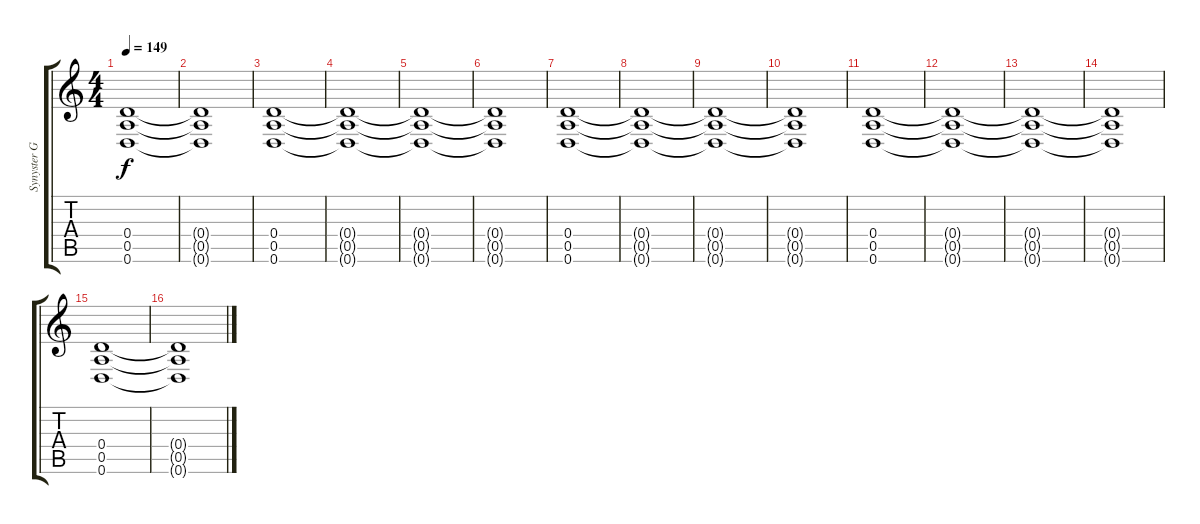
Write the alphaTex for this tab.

\track ("Synyster Gates II" "Synyster G") {instrument distortionguitar}
\staff {score tabs}
\tuning (E4 B3 G3 D3 A2 D2) {hide}
\ts (4 4)
\tempo 149
\clef g2
\ks c
(0.4{t} 0.5{t} 0.6{t}).1{dy f} |
(0.4{t} 0.5{t} 0.6{t}).1 |
(0.4 0.5 0.6).1 |
(0.4{t} 0.5{t} 0.6{t}).1 |
(0.4{t} 0.5{t} 0.6{t}).1 |
(0.4{t} 0.5{t} 0.6{t}).1 |
(0.4 0.5 0.6).1 |
(0.4{t} 0.5{t} 0.6{t}).1 |
(0.4{t} 0.5{t} 0.6{t}).1 |
(0.4{t} 0.5{t} 0.6{t}).1 |
(0.4 0.5 0.6).1 |
(0.4{t} 0.5{t} 0.6{t}).1 |
(0.4{t} 0.5{t} 0.6{t}).1 |
(0.4{t} 0.5{t} 0.6{t}).1 |
(0.4 0.5 0.6).1 |
(0.4{t} 0.5{t} 0.6{t}).1
